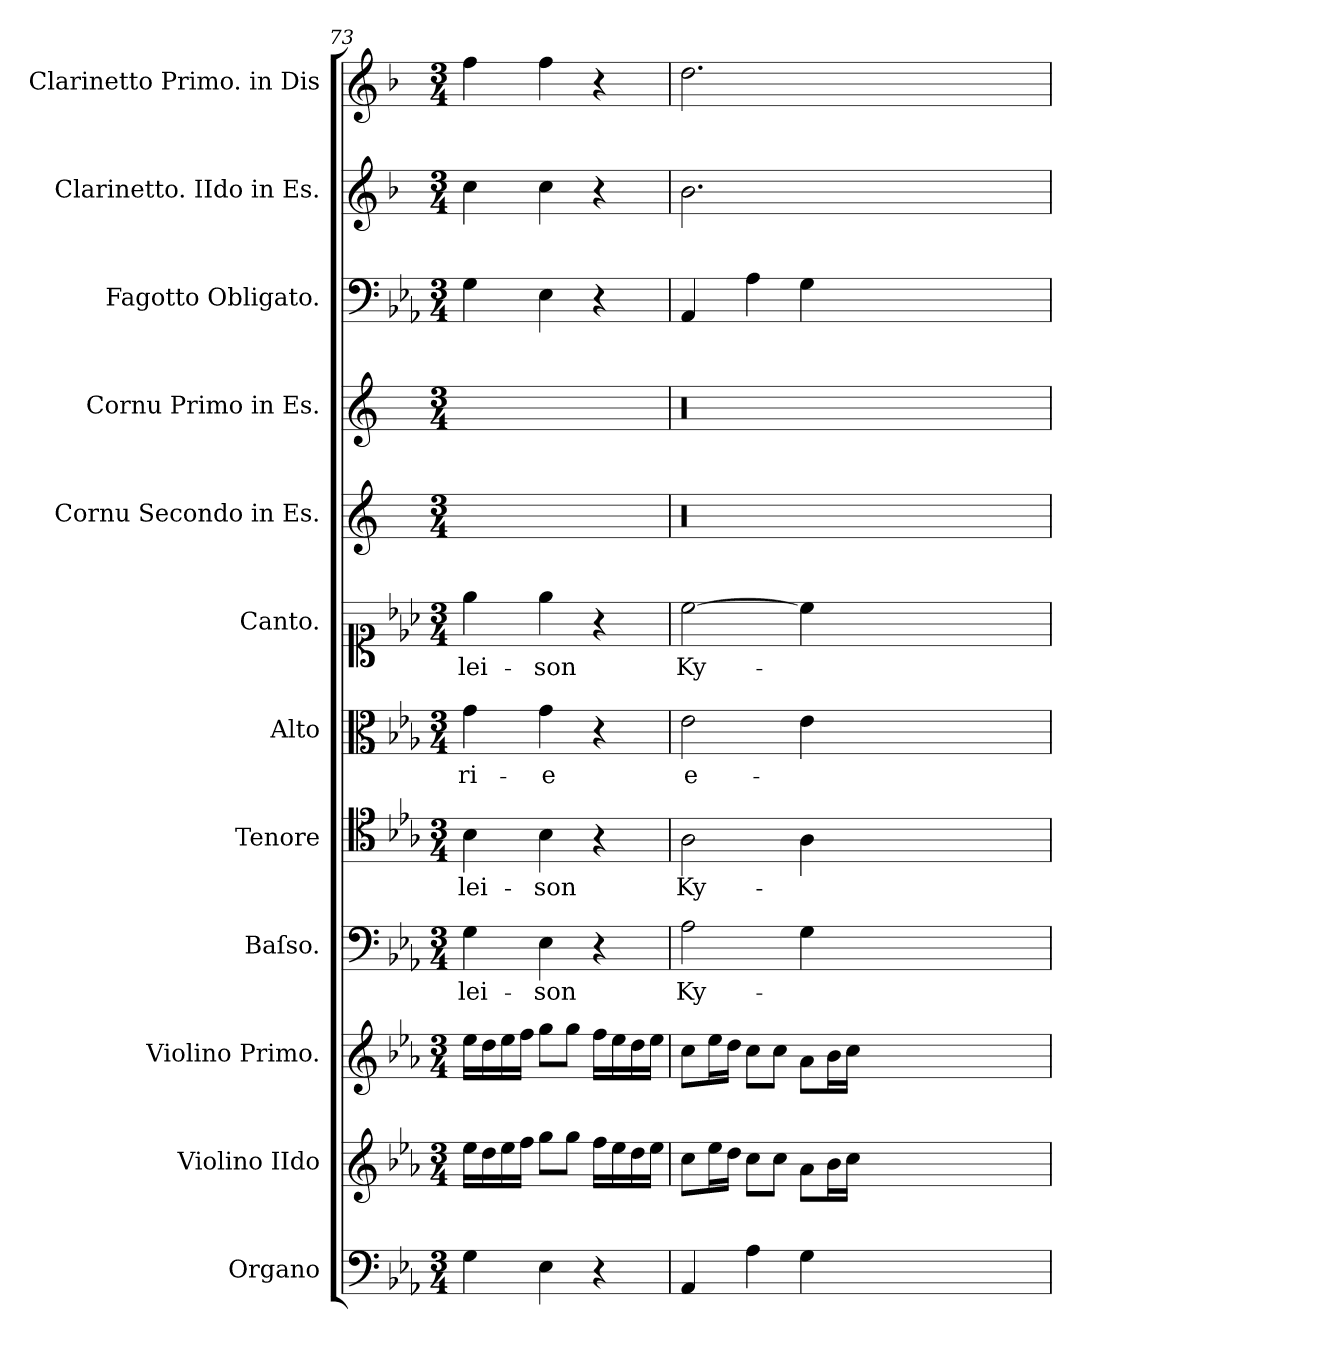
**kern	**kern	**kern	**kern	**text	**kern	**text	**kern	**text	**kern	**text	**kern	**kern	**kern	**kern	**kern
*part12	*part11	*part10	*part9	*part9	*part8	*part8	*part7	*part7	*part6	*part6	*part5	*part4	*part3	*part2	*part1
*staff12	*staff11	*staff10	*staff9	*staff9	*staff8	*staff8	*staff7	*staff7	*staff6	*staff6	*staff5	*staff4	*staff3	*staff2	*staff1
*I"Organo	*I"Violino IIdo	*I"Violino Primo.	*I"Baſso.	*	*I"Tenore	*	*I"Alto	*	*I"Canto.	*	*I"Cornu Secondo in Es.	*I"Cornu Primo in Es.	*I"Fagotto Obligato.	*I"Clarinetto. IIdo in Es.	*I"Clarinetto Primo. in Dis
*I'org	*I'vl II	*I'vl I	*I'B	*	*I'T	*	*I'A	*	*	*	*I'cor 2 in E♭	*I'cor 1 in E♭	*I'fag	*I'cl 2 in E♭	*I'cl 2 in E♭
*clefF4	*clefG2	*clefG2	*clefF4	*	*clefC4	*	*clefC3	*	*clefC1	*	*clefG2	*clefG2	*clefF4	*clefG2	*clefG2
*	*	*	*	*	*	*	*	*	*	*	*ITrd5c9	*ITrd5c9	*	*ITrd1c2	*ITrd1c2
*k[b-e-a-]	*k[b-e-a-]	*k[b-e-a-]	*k[b-e-a-]	*	*k[b-e-a-]	*	*k[b-e-a-]	*	*k[b-e-a-]	*	*k[b-e-a-]	*k[b-e-a-]	*k[b-e-a-]	*k[b-e-a-]	*k[b-e-a-]
*M3/4	*M3/4	*M3/4	*M3/4	*	*M3/4	*	*M3/4	*	*M3/4	*	*M3/4	*M3/4	*M3/4	*M3/4	*M3/4
=73	=73	=73	=73	=73	=73	=73	=73	=73	=73	=73	=73	=73	=73	=73	=73
4G\	16ee-\LL	16ee-\LL	4G\	-lei-	4B-\	-lei-	4g\	-ri-	4ee-\	-lei-	2.ryy	2.ryy	4G\	4b-\	4ee-\
.	16dd\	16dd\	.	.	.	.	.	.	.	.	.	.	.	.	.
.	16ee-\	16ee-\	.	.	.	.	.	.	.	.	.	.	.	.	.
.	16ff\JJ	16ff\JJ	.	.	.	.	.	.	.	.	.	.	.	.	.
4E-\	8gg\L	8gg\L	4E-\	-son	4B-\	-son	4g\	-e	4ee-\	-son	.	.	4E-\	4b-\	4ee-\
.	8gg\J	8gg\J	.	.	.	.	.	.	.	.	.	.	.	.	.
4r	16ff\LL	16ff\LL	4r	.	4r	.	4r	.	4r	.	.	.	4r	4r	4r
.	16ee-\	16ee-\	.	.	.	.	.	.	.	.	.	.	.	.	.
.	16dd\	16dd\	.	.	.	.	.	.	.	.	.	.	.	.	.
.	16ee-\JJ	16ee-\JJ	.	.	.	.	.	.	.	.	.	.	.	.	.
=74	=74	=74	=74	=74	=74	=74	=74	=74	=74	=74	=74	=74	=74	=74	=74
!	!	!	!	!	!	!	!	!	!	!	!LO:N:vis=00	!LO:N:vis=00	!	!	!
4AA-/	8cc\L	8cc\L	2A-\	Ky-	2A-\	Ky-	2e-\	e-	[2cc\	Ky-	0.r	0.r	4AA-/	2.a-\	2.cc\
.	16ee-\L	16ee-\L	.	.	.	.	.	.	.	.	.	.	.	.	.
.	16dd\JJ	16dd\JJ	.	.	.	.	.	.	.	.	.	.	.	.	.
4A-\	8cc\L	8cc\L	.	.	.	.	.	.	.	.	.	.	4A-\	.	.
.	8cc\J	8cc\J	.	.	.	.	.	.	.	.	.	.	.	.	.
4G\	8a-\L	8a-\L	4G\	.	4A-\	.	4e-\	.	4cc\]	.	.	.	4G\	.	.
.	16b-\L	16b-\L	.	.	.	.	.	.	.	.	.	.	.	.	.
.	16cc\JJ	16cc\JJ	.	.	.	.	.	.	.	.	.	.	.	.	.
0ryy	0ryy	0ryy	0ryy	.	0ryy	.	0ryy	.	0ryy	.	.	.	0ryy	0ryy	0ryy
4ryy	4ryy	4ryy	4ryy	.	4ryy	.	4ryy	.	4ryy	.	.	.	4ryy	4ryy	4ryy
=	=	=	=	=	=	=	=	=	=	=	=	=	=	=	=
*-	*-	*-	*-	*-	*-	*-	*-	*-	*-	*-	*-	*-	*-	*-	*-
